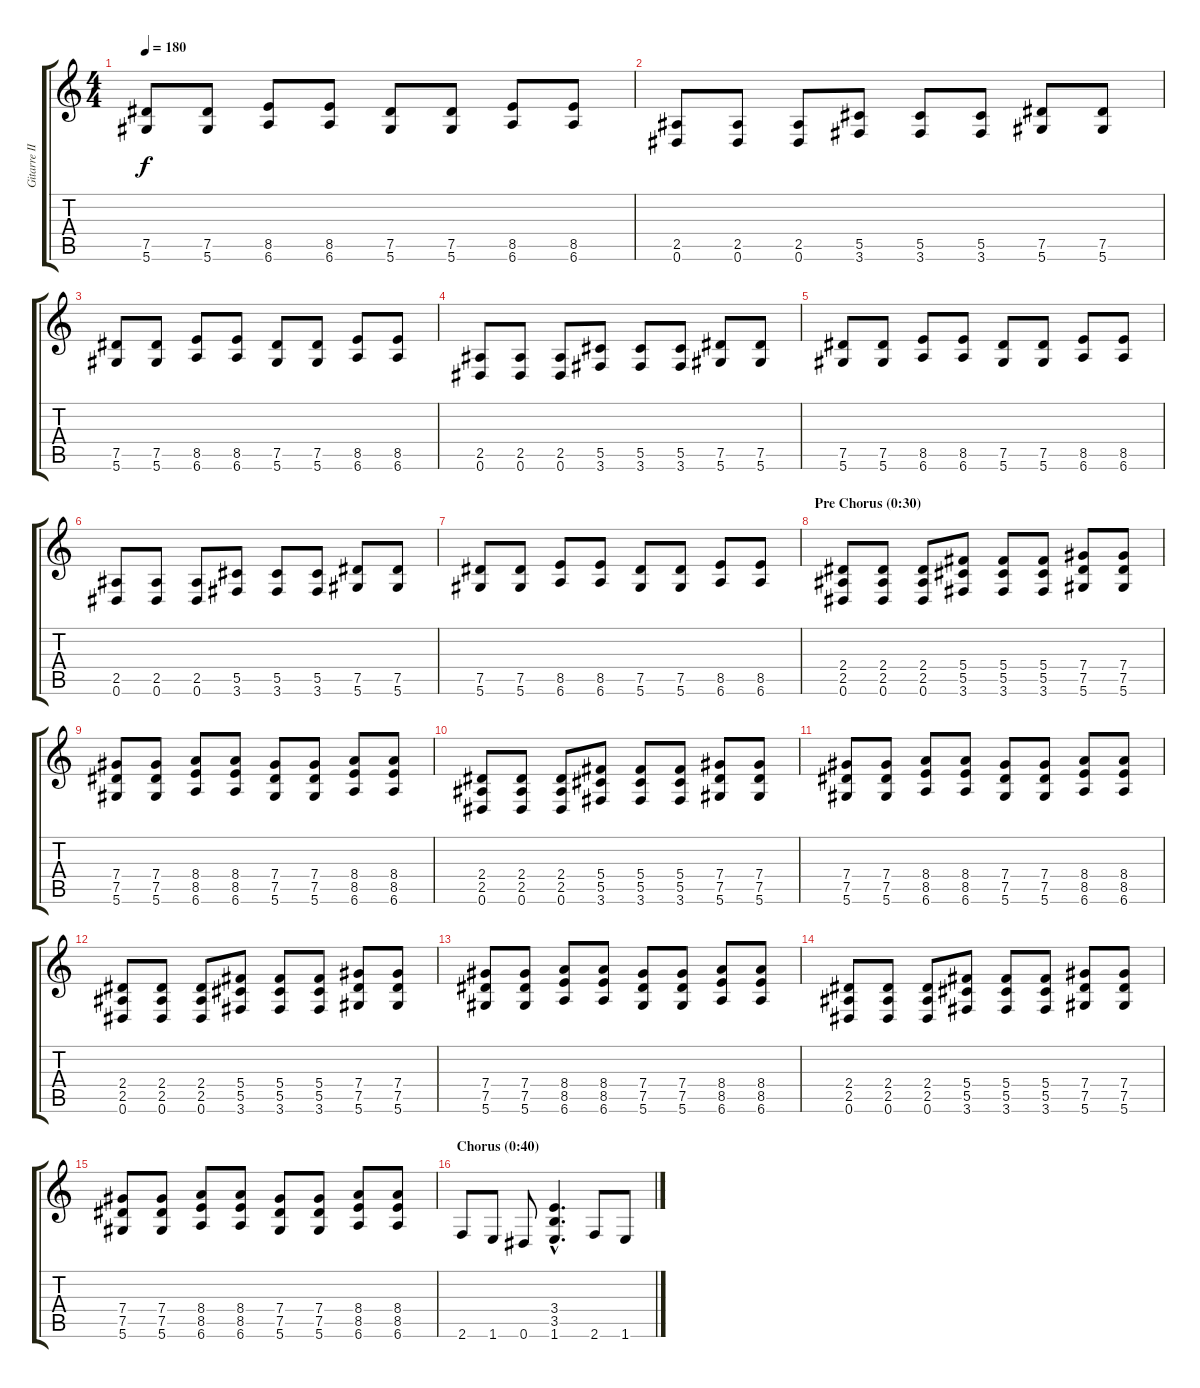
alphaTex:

\track ("Gitarre II" "Gitarre II") {instrument distortionguitar}
\staff {score tabs}
\tuning (Eb4 Bb3 Gb3 Db3 Ab2 Eb2) {hide}
\ts (4 4)
\tempo 180
\clef g2
\ks c
(7.5 5.6).8{dy f} (7.5 5.6).8 (8.5 6.6).8 (8.5 6.6).8 (7.5 5.6).8 (7.5 5.6).8 (8.5 6.6).8 (8.5 6.6).8 |
(2.5 0.6).8 (2.5 0.6).8 (2.5 0.6).8 (5.5 3.6).8 (5.5 3.6).8 (5.5 3.6).8 (7.5 5.6).8 (7.5 5.6).8 |
(7.5 5.6).8 (7.5 5.6).8 (8.5 6.6).8 (8.5 6.6).8 (7.5 5.6).8 (7.5 5.6).8 (8.5 6.6).8 (8.5 6.6).8 |
(2.5 0.6).8 (2.5 0.6).8 (2.5 0.6).8 (5.5 3.6).8 (5.5 3.6).8 (5.5 3.6).8 (7.5 5.6).8 (7.5 5.6).8 |
(7.5 5.6).8 (7.5 5.6).8 (8.5 6.6).8 (8.5 6.6).8 (7.5 5.6).8 (7.5 5.6).8 (8.5 6.6).8 (8.5 6.6).8 |
(2.5 0.6).8 (2.5 0.6).8 (2.5 0.6).8 (5.5 3.6).8 (5.5 3.6).8 (5.5 3.6).8 (7.5 5.6).8 (7.5 5.6).8 |
(7.5 5.6).8 (7.5 5.6).8 (8.5 6.6).8 (8.5 6.6).8 (7.5 5.6).8 (7.5 5.6).8 (8.5 6.6).8 (8.5 6.6).8 |
\section ("" "Pre Chorus (0:30)")
(2.4 2.5 0.6).8 (2.4 2.5 0.6).8 (2.4 2.5 0.6).8 (5.4 5.5 3.6).8 (5.4 5.5 3.6).8 (5.4 5.5 3.6).8 (7.4 7.5 5.6).8 (7.4 7.5 5.6).8 |
(7.4 7.5 5.6).8 (7.4 7.5 5.6).8 (8.4 8.5 6.6).8 (8.4 8.5 6.6).8 (7.4 7.5 5.6).8 (7.4 7.5 5.6).8 (8.4 8.5 6.6).8 (8.4 8.5 6.6).8 |
(2.4 2.5 0.6).8 (2.4 2.5 0.6).8 (2.4 2.5 0.6).8 (5.4 5.5 3.6).8 (5.4 5.5 3.6).8 (5.4 5.5 3.6).8 (7.4 7.5 5.6).8 (7.4 7.5 5.6).8 |
(7.4 7.5 5.6).8 (7.4 7.5 5.6).8 (8.4 8.5 6.6).8 (8.4 8.5 6.6).8 (7.4 7.5 5.6).8 (7.4 7.5 5.6).8 (8.4 8.5 6.6).8 (8.4 8.5 6.6).8 |
(2.4 2.5 0.6).8 (2.4 2.5 0.6).8 (2.4 2.5 0.6).8 (5.4 5.5 3.6).8 (5.4 5.5 3.6).8 (5.4 5.5 3.6).8 (7.4 7.5 5.6).8 (7.4 7.5 5.6).8 |
(7.4 7.5 5.6).8 (7.4 7.5 5.6).8 (8.4 8.5 6.6).8 (8.4 8.5 6.6).8 (7.4 7.5 5.6).8 (7.4 7.5 5.6).8 (8.4 8.5 6.6).8 (8.4 8.5 6.6).8 |
(2.4 2.5 0.6).8 (2.4 2.5 0.6).8 (2.4 2.5 0.6).8 (5.4 5.5 3.6).8 (5.4 5.5 3.6).8 (5.4 5.5 3.6).8 (7.4 7.5 5.6).8 (7.4 7.5 5.6).8 |
(7.4 7.5 5.6).8 (7.4 7.5 5.6).8 (8.4 8.5 6.6).8 (8.4 8.5 6.6).8 (7.4 7.5 5.6).8 (7.4 7.5 5.6).8 (8.4 8.5 6.6).8 (8.4 8.5 6.6).8 |
\section ("" "Chorus (0:40)")
2.6.8 1.6.8 0.6.8 (3.4{hac} 3.5{hac} 1.6{hac}).4{d} 2.6.8 1.6.8
